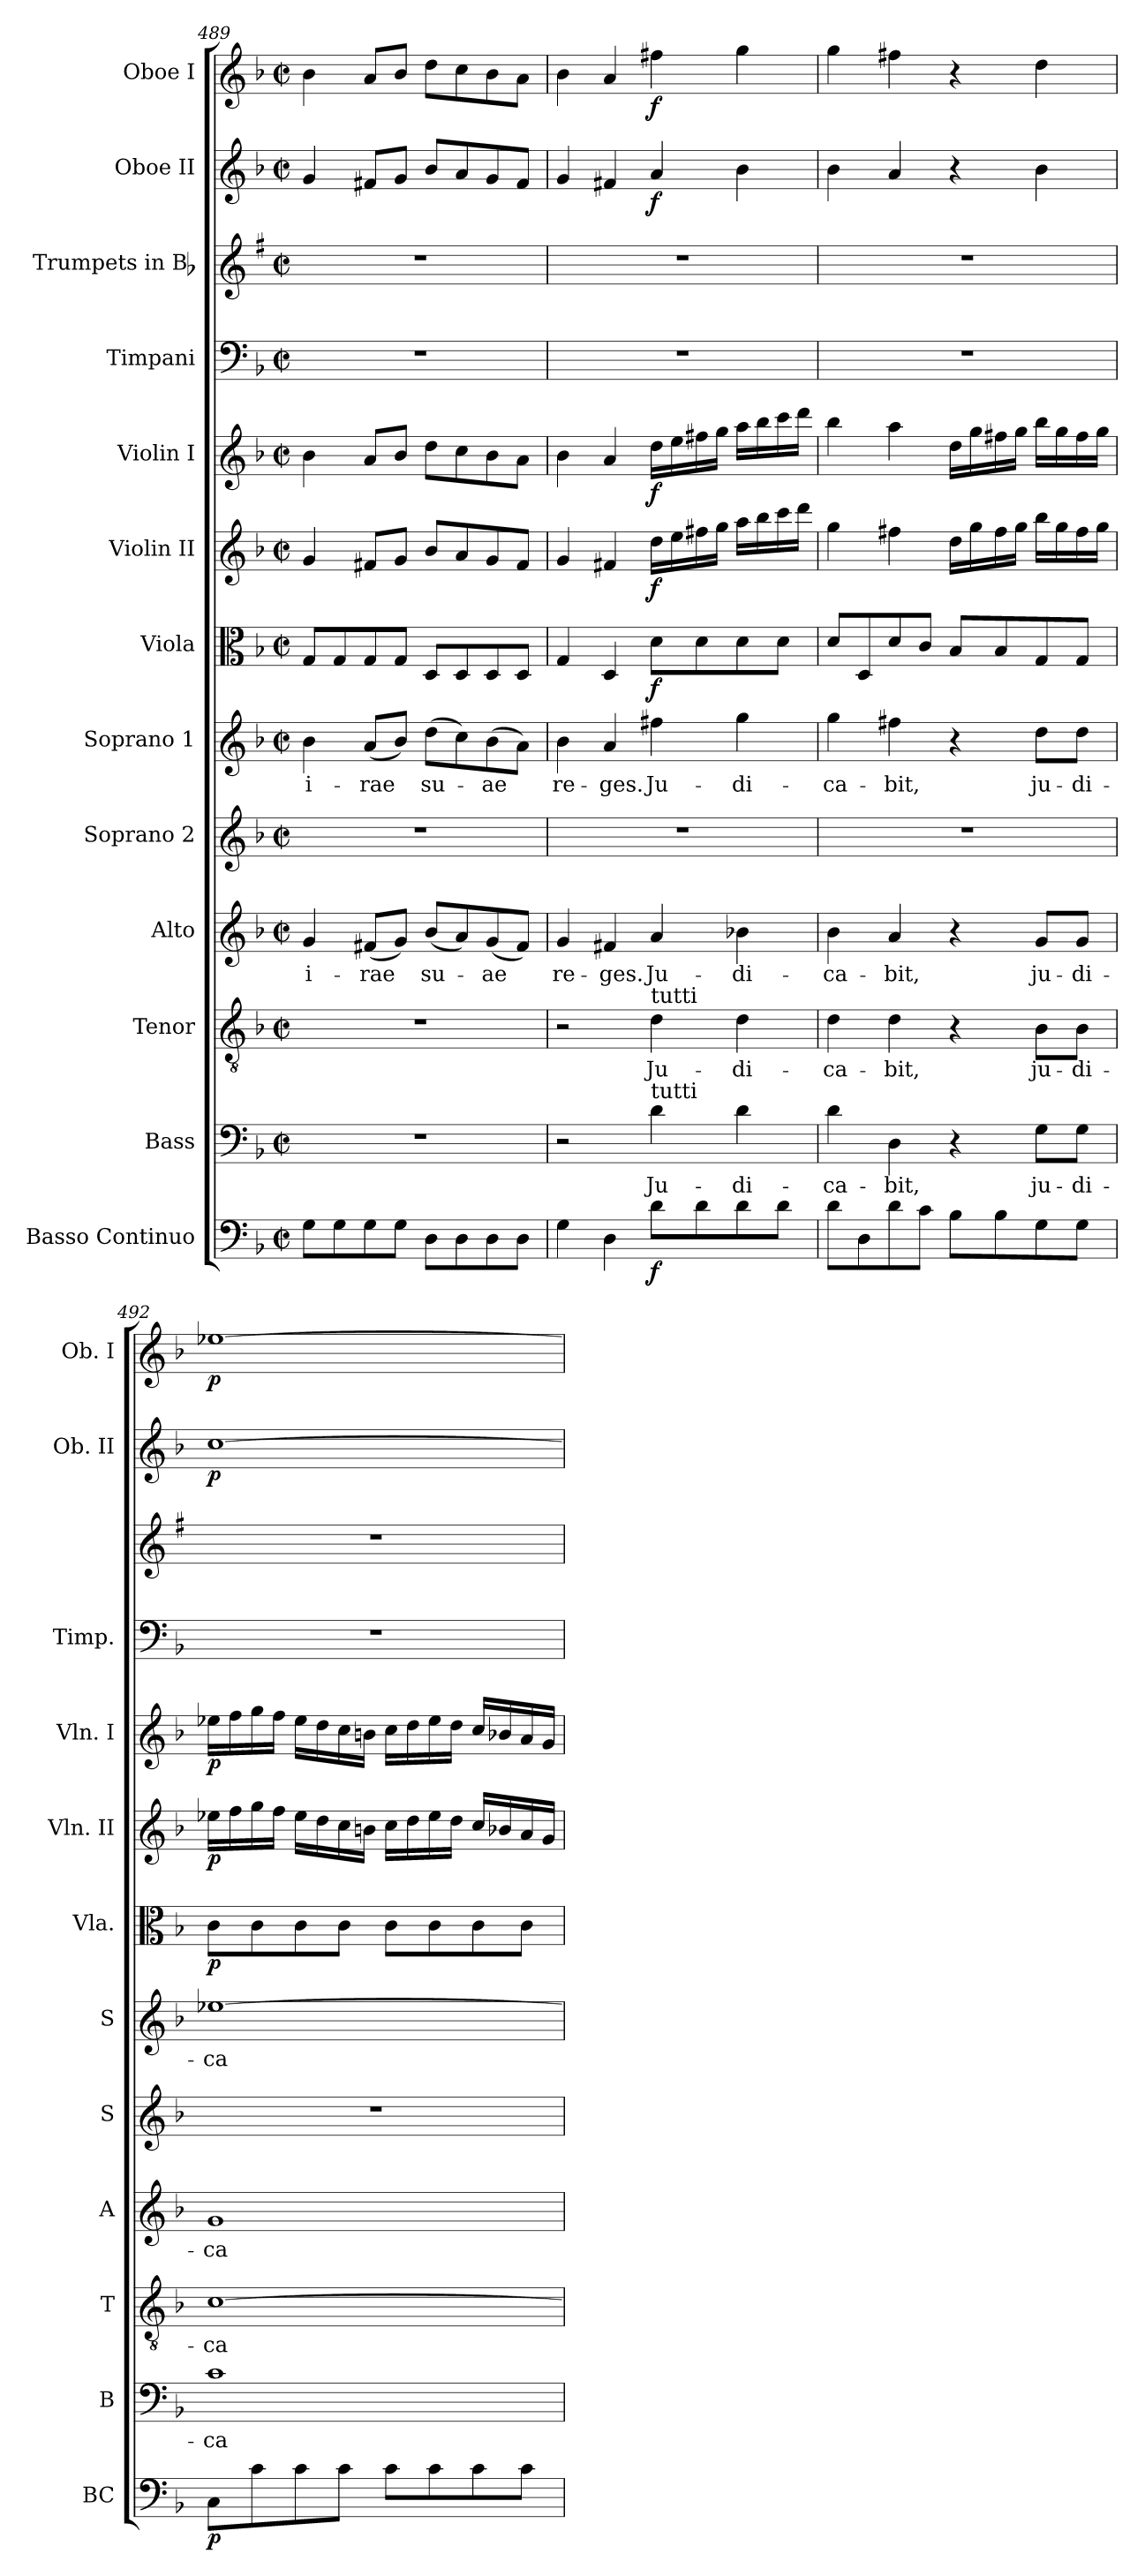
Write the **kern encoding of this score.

**kern	**dynam	**kern	**text	**kern	**text	**kern	**text	**kern	**kern	**text	**kern	**dynam	**kern	**dynam	**kern	**dynam	**kern	**kern	**kern	**dynam	**kern	**dynam
*part13	*part13	*part12	*part12	*part11	*part11	*part10	*part10	*part9	*part8	*part8	*part7	*part7	*part6	*part6	*part5	*part5	*part4	*part3	*part2	*part2	*part1	*part1
*staff13	*staff13	*staff12	*staff12	*staff11	*staff11	*staff10	*staff10	*staff9	*staff8	*staff8	*staff7	*staff7	*staff6	*staff6	*staff5	*staff5	*staff4	*staff3	*staff2	*staff2	*staff1	*staff1
*I"Basso Continuo	*	*I"Bass	*	*I"Tenor	*	*I"Alto	*	*I"Soprano 2	*I"Soprano 1	*	*I"Viola	*	*I"Violin II	*	*I"Violin I	*	*I"Timpani	*I"Trumpets in Bb	*I"Oboe II	*	*I"Oboe I	*
*I'BC	*	*I'B	*	*I'T	*	*I'A	*	*I'S	*I'S	*	*I'Vla.	*	*I'Vln. II	*	*I'Vln. I	*	*I'Timp.	*	*I'Ob. II	*	*I'Ob. I	*
*clefF4	*	*clefF4	*	*clefGv2	*	*clefG2	*	*clefG2	*clefG2	*	*clefC3	*	*clefG2	*	*clefG2	*	*clefF4	*clefG2	*clefG2	*	*clefG2	*
*	*	*	*	*	*	*	*	*	*	*	*	*	*	*	*	*	*	*ITrd1c2	*	*	*	*
*k[b-]	*	*k[b-]	*	*k[b-]	*	*k[b-]	*	*k[b-]	*k[b-]	*	*k[b-]	*	*k[b-]	*	*k[b-]	*	*k[b-]	*k[b-]	*k[b-]	*	*k[b-]	*
*F:	*	*F:	*	*F:	*	*F:	*	*F:	*F:	*	*F:	*	*F:	*	*F:	*	*F:	*F:	*F:	*	*F:	*
*M2/2	*	*M2/2	*	*M2/2	*	*M2/2	*	*M2/2	*M2/2	*	*M2/2	*	*M2/2	*	*M2/2	*	*M2/2	*M2/2	*M2/2	*	*M2/2	*
*met(c|)	*	*met(c|)	*	*met(c|)	*	*met(c|)	*	*met(c|)	*met(c|)	*	*met(c|)	*	*met(c|)	*	*met(c|)	*	*met(c|)	*met(c|)	*met(c|)	*	*met(c|)	*
=489	=489	=489	=489	=489	=489	=489	=489	=489	=489	=489	=489	=489	=489	=489	=489	=489	=489	=489	=489	=489	=489	=489
!	!	!	!	!	!	!	!LO:LY:b	!	!	!LO:LY:b	!	!	!	!	!	!	!	!	!	!	!	!
8G\L	.	1r	.	1r	.	4g/	i-	1r	4b-\	i-	8G/L	.	4g/	.	4b-\	.	1r	1r	4g/	.	4b-\	.
8G\	.	.	.	.	.	.	.	.	.	.	8G/	.	.	.	.	.	.	.	.	.	.	.
!	!	!	!	!	!	!	!LO:LY:b	!	!	!LO:LY:b	!	!	!	!	!	!	!	!	!	!	!	!
8G\	.	.	.	.	.	(<8f#X/L	-rae	.	(<8a/L	-rae	8G/	.	8f#X/L	.	8a/L	.	.	.	8f#X/L	.	8a/L	.
8G\J	.	.	.	.	.	8g/J)	.	.	8b-/J)	.	8G/J	.	8g/J	.	8b-/J	.	.	.	8g/J	.	8b-/J	.
!	!	!	!	!	!	!	!LO:LY:b	!	!	!LO:LY:b	!	!	!	!	!	!	!	!	!	!	!	!
8D\L	.	.	.	.	.	(<8b-/L	su-	.	(8dd\L	su-	8D/L	.	8b-/L	.	8dd\L	.	.	.	8b-/L	.	8dd\L	.
8D\	.	.	.	.	.	8a/)	.	.	8cc\)	.	8D/	.	8a/	.	8cc\	.	.	.	8a/	.	8cc\	.
!	!	!	!	!	!	!	!LO:LY:b	!	!	!LO:LY:b	!	!	!	!	!	!	!	!	!	!	!	!
8D\	.	.	.	.	.	(<8g/	-ae	.	(8b-\	-ae	8D/	.	8g/	.	8b-\	.	.	.	8g/	.	8b-\	.
8D\J	.	.	.	.	.	8f#/J)	.	.	8a\J)	.	8D/J	.	8f#/J	.	8a\J	.	.	.	8f#/J	.	8a\J	.
=490	=490	=490	=490	=490	=490	=490	=490	=490	=490	=490	=490	=490	=490	=490	=490	=490	=490	=490	=490	=490	=490	=490
!	!	!	!	!	!	!	!LO:LY:b	!	!	!LO:LY:b	!	!	!	!	!	!	!	!	!	!	!	!
4G\	.	2r	.	2r	.	4g/	re-	1r	4b-\	re-	4G/	.	4g/	.	4b-\	.	1r	1r	4g/	.	4b-\	.
!	!	!	!	!	!	!	!LO:LY:b	!	!	!LO:LY:b	!	!	!	!	!	!	!	!	!	!	!	!
4D\	.	.	.	.	.	4f#X/	-ges.	.	4a/	-ges.	4D/	.	4f#X/	.	4a/	.	.	.	4f#X/	.	4a/	.
!	!	!	!	!LO:TX:a:t=tutti	!	!	!	!	!	!	!	!	!	!	!	!	!	!	!	!	!	!
!	!	!LO:TX:a:t=tutti	!	!	!	!	!	!	!	!	!	!	!	!	!	!	!	!	!	!	!	!
!	!LO:DY:b	!	!LO:LY:b	!	!LO:LY:b	!	!LO:LY:b	!	!	!LO:LY:b	!	!LO:DY:b	!	!LO:DY:b	!	!LO:DY:b	!	!	!	!LO:DY:b	!	!LO:DY:b
8d\L	f	4d\	Ju-	4d\	Ju-	4a/	Ju-	.	4ff#X\	Ju-	8d\L	f	16dd\LL	f	16dd\LL	f	.	.	4a/	f	4ff#X\	f
.	.	.	.	.	.	.	.	.	.	.	.	.	16ee\	.	16ee\	.	.	.	.	.	.	.
8d\	.	.	.	.	.	.	.	.	.	.	8d\	.	16ff#X\	.	16ff#X\	.	.	.	.	.	.	.
.	.	.	.	.	.	.	.	.	.	.	.	.	16gg\JJ	.	16gg\JJ	.	.	.	.	.	.	.
!	!	!	!LO:LY:b	!	!LO:LY:b	!	!LO:LY:b	!	!	!LO:LY:b	!	!	!	!	!	!	!	!	!	!	!	!
8d\	.	4d\	-di-	4d\	-di-	4b-X\	-di-	.	4gg\	-di-	8d\	.	16aa\LL	.	16aa\LL	.	.	.	4b-\	.	4gg\	.
.	.	.	.	.	.	.	.	.	.	.	.	.	16bb-\	.	16bb-\	.	.	.	.	.	.	.
8d\J	.	.	.	.	.	.	.	.	.	.	8d\J	.	16ccc\	.	16ccc\	.	.	.	.	.	.	.
.	.	.	.	.	.	.	.	.	.	.	.	.	16ddd\JJ	.	16ddd\JJ	.	.	.	.	.	.	.
=491	=491	=491	=491	=491	=491	=491	=491	=491	=491	=491	=491	=491	=491	=491	=491	=491	=491	=491	=491	=491	=491	=491
!	!	!	!LO:LY:b	!	!LO:LY:b	!	!LO:LY:b	!	!	!LO:LY:b	!	!	!	!	!	!	!	!	!	!	!	!
8d\L	.	4d\	-ca-	4d\	-ca-	4b-\	-ca-	1r	4gg\	-ca-	8d/L	.	4gg\	.	4bb-\	.	1r	1r	4b-\	.	4gg\	.
8D\	.	.	.	.	.	.	.	.	.	.	8D/	.	.	.	.	.	.	.	.	.	.	.
!	!	!	!LO:LY:b	!	!LO:LY:b	!	!LO:LY:b	!	!	!LO:LY:b	!	!	!	!	!	!	!	!	!	!	!	!
8d\	.	4D\	-bit,	4d\	-bit,	4a/	-bit,	.	4ff#X\	-bit,	8d/	.	4ff#X\	.	4aa\	.	.	.	4a/	.	4ff#X\	.
8c\J	.	.	.	.	.	.	.	.	.	.	8c/J	.	.	.	.	.	.	.	.	.	.	.
8B-\L	.	4r	.	4r	.	4r	.	.	4r	.	8B-/L	.	16dd\LL	.	16dd\LL	.	.	.	4r	.	4r	.
.	.	.	.	.	.	.	.	.	.	.	.	.	16gg\	.	16gg\	.	.	.	.	.	.	.
8B-\	.	.	.	.	.	.	.	.	.	.	8B-/	.	16ff#\	.	16ff#X\	.	.	.	.	.	.	.
.	.	.	.	.	.	.	.	.	.	.	.	.	16gg\JJ	.	16gg\JJ	.	.	.	.	.	.	.
!	!	!	!LO:LY:b	!	!LO:LY:b	!	!LO:LY:b	!	!	!LO:LY:b	!	!	!	!	!	!	!	!	!	!	!	!
8G\	.	8G\L	ju-	8B-\L	ju-	8g/L	ju-	.	8dd\L	ju-	8G/	.	16bb-\LL	.	16bb-\LL	.	.	.	4b-\	.	4dd\	.
.	.	.	.	.	.	.	.	.	.	.	.	.	16gg\	.	16gg\	.	.	.	.	.	.	.
!	!	!	!LO:LY:b	!	!LO:LY:b	!	!LO:LY:b	!	!	!LO:LY:b	!	!	!	!	!	!	!	!	!	!	!	!
8G\J	.	8G\J	-di-	8B-\J	-di-	8g/J	-di-	.	8dd\J	-di-	8G/J	.	16ff#\	.	16ff#\	.	.	.	.	.	.	.
.	.	.	.	.	.	.	.	.	.	.	.	.	16gg\JJ	.	16gg\JJ	.	.	.	.	.	.	.
!!LO:PB:g=z
=492	=492	=492	=492	=492	=492	=492	=492	=492	=492	=492	=492	=492	=492	=492	=492	=492	=492	=492	=492	=492	=492	=492
!	!LO:DY:b	!	!LO:LY:b	!	!LO:LY:b	!	!LO:LY:b	!	!	!LO:LY:b	!	!LO:DY:b	!	!LO:DY:b	!	!LO:DY:b	!	!	!	!LO:DY:b	!	!LO:DY:b
8C\L	p	1c	-ca-	[1c	-ca-	1g	-ca-	1r	[1ee-X	-ca-	8c\L	p	16ee-X\LL	p	16ee-X\LL	p	1r	1r	[1cc	p	[1ee-X	p
.	.	.	.	.	.	.	.	.	.	.	.	.	16ff\	.	16ff\	.	.	.	.	.	.	.
8c\	.	.	.	.	.	.	.	.	.	.	8c\	.	16gg\	.	16gg\	.	.	.	.	.	.	.
.	.	.	.	.	.	.	.	.	.	.	.	.	16ff\JJ	.	16ff\JJ	.	.	.	.	.	.	.
8c\	.	.	.	.	.	.	.	.	.	.	8c\	.	16ee-\LL	.	16ee-\LL	.	.	.	.	.	.	.
.	.	.	.	.	.	.	.	.	.	.	.	.	16dd\	.	16dd\	.	.	.	.	.	.	.
8c\J	.	.	.	.	.	.	.	.	.	.	8c\J	.	16cc\	.	16cc\	.	.	.	.	.	.	.
.	.	.	.	.	.	.	.	.	.	.	.	.	16bn\JJ	.	16bn\JJ	.	.	.	.	.	.	.
8c\L	.	.	.	.	.	.	.	.	.	.	8c\L	.	16cc\LL	.	16cc\LL	.	.	.	.	.	.	.
.	.	.	.	.	.	.	.	.	.	.	.	.	16dd\	.	16dd\	.	.	.	.	.	.	.
8c\	.	.	.	.	.	.	.	.	.	.	8c\	.	16ee-\	.	16ee-\	.	.	.	.	.	.	.
.	.	.	.	.	.	.	.	.	.	.	.	.	16dd\JJ	.	16dd\JJ	.	.	.	.	.	.	.
8c\	.	.	.	.	.	.	.	.	.	.	8c\	.	16cc/LL	.	16cc/LL	.	.	.	.	.	.	.
.	.	.	.	.	.	.	.	.	.	.	.	.	16b-X/	.	16b-X/	.	.	.	.	.	.	.
8c\J	.	.	.	.	.	.	.	.	.	.	8c\J	.	16a/	.	16a/	.	.	.	.	.	.	.
.	.	.	.	.	.	.	.	.	.	.	.	.	16g/JJ	.	16g/JJ	.	.	.	.	.	.	.
=	=	=	=	=	=	=	=	=	=	=	=	=	=	=	=	=	=	=	=	=	=	=
*-	*-	*-	*-	*-	*-	*-	*-	*-	*-	*-	*-	*-	*-	*-	*-	*-	*-	*-	*-	*-	*-	*-
